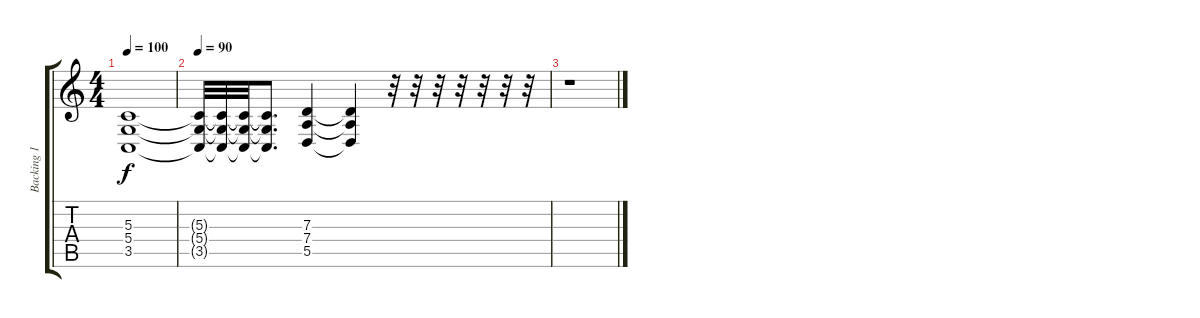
\track ("Backing 1" "Backing 1") {instrument acousticgrandpiano}
\staff {score tabs}
\tuning (E4 B3 G3 D3 A2 E2) {hide}
\ts (4 4)
\tempo 100
\clef g2
\ks c
(5.3 5.4 3.5).1{dy f} |
\tempo 90
(5.3{t} 5.4{t} 3.5{t}).32 (5.3{t} 5.4{t} 3.5{t}).32 (5.3{t} 5.4{t} 3.5{t}).32 (5.3{t} 5.4{t} 3.5{t}).8{d} (7.3 7.4 5.5).4 (7.3{t} 7.4{t} 5.5{t}).4 r.32 r.32 r.32 r.32 r.32 r.32 r.32 |
r.1
